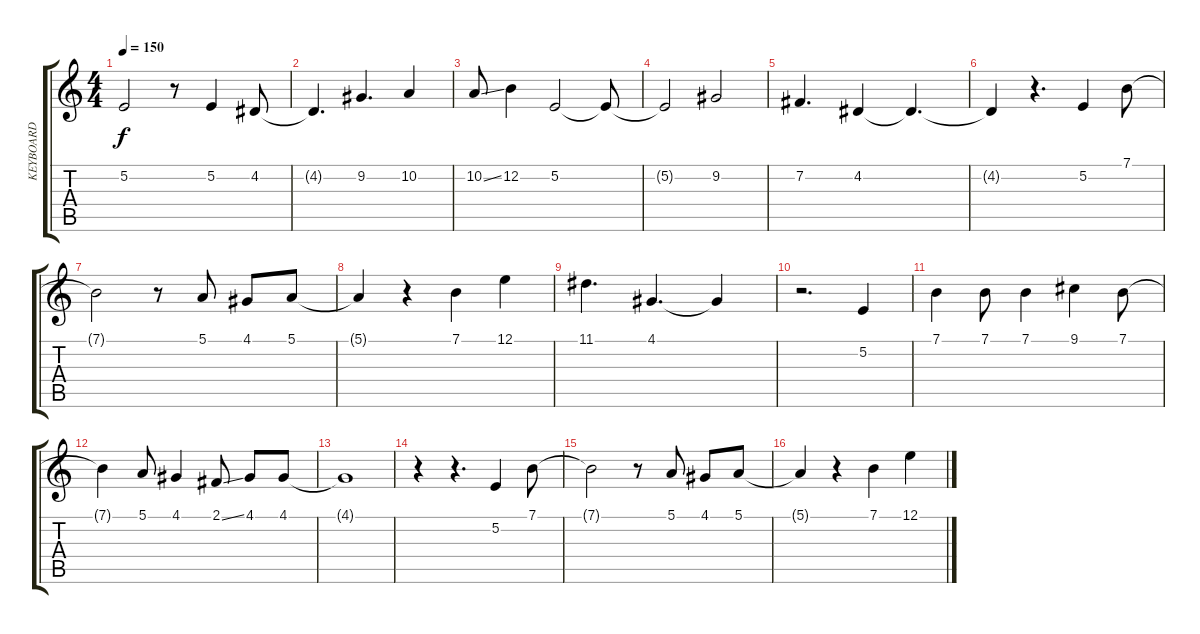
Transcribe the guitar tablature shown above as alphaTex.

\track ("KEYBOARD" "KEYBOARD") {instrument electricgrandpiano}
\staff {score tabs}
\tuning (E4 B3 G3 D3 A2 E2) {hide}
\ts (4 4)
\tempo 150
\clef g2
\ks c
5.2{t}.2{dy f} r.8 5.2.4 4.2.8 |
4.2{t}.4{d} 9.2.4{d} 10.2.4 |
10.2{ss}.8 12.2.4 5.2.2 5.2{t}.8 |
5.2{t}.2 9.2.2 |
7.2.4{d} 4.2.4 4.2{t}.4{d} |
4.2{t}.4 r.4{d} 5.2.4 7.1.8 |
7.1{t}.2 r.8 5.1.8 4.1.8 5.1.8 |
5.1{t}.4 r.4 7.1.4 12.1.4 |
11.1.4{d} 4.1.4{d} 4.1{t}.4 |
r.2{d} 5.2.4 |
7.1.4 7.1.8 7.1.4 9.1.4 7.1.8 |
7.1{t}.4 5.1.8 4.1.4 2.1{ss}.8 4.1.8 4.1.8 |
4.1{t}.1 |
r.4 r.4{d} 5.2.4 7.1.8 |
7.1{t}.2 r.8 5.1.8 4.1.8 5.1.8 |
5.1{t}.4 r.4 7.1.4 12.1.4
